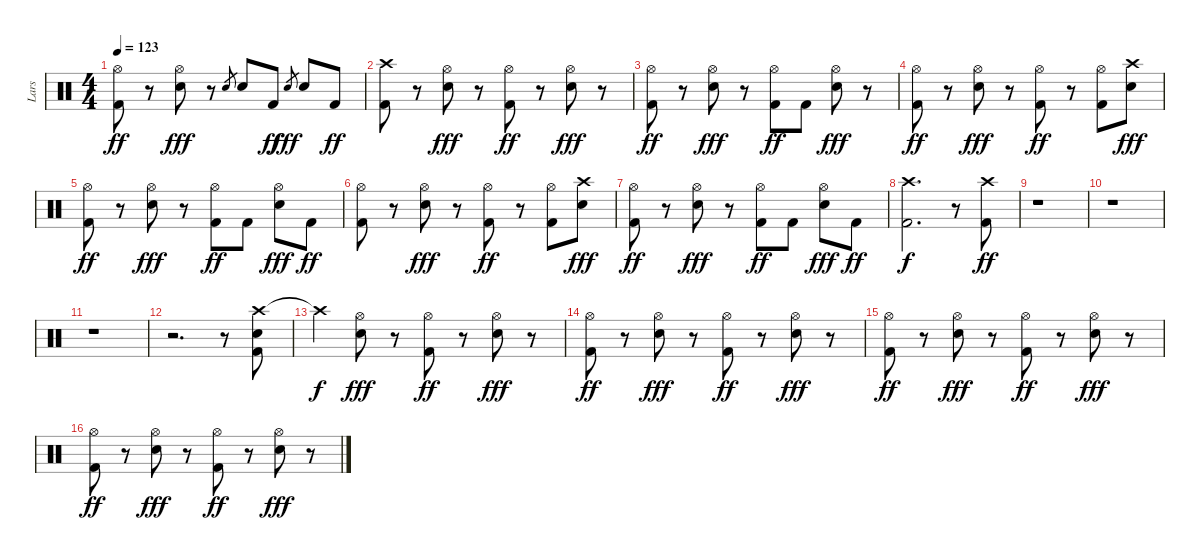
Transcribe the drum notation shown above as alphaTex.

\track ("Lars" "Lars") {instrument percussion}
\staff {score}
\articulation defaults
\ts (4 4)
\tempo 123
\clef neutral
\ks c
("Hi-Hat (open)" "Kick (hit) 2").8{dy ff} r.8 ("Hi-Hat (open)" "Electric Snare (hit)").8{dy fff} r.8 "Electric Snare (hit)".8{gr} "Electric Snare (hit)".8 "Kick (hit) 2".8{dy ff} "Electric Snare (hit)".8{gr dy fff} "Electric Snare (hit)".8 "Kick (hit) 2".8{dy ff} |
("Crash high (hit)" "Kick (hit) 2").8 r.8 ("Hi-Hat (open)" "Electric Snare (hit)").8{dy fff} r.8 ("Hi-Hat (open)" "Kick (hit) 2").8{dy ff} r.8 ("Hi-Hat (open)" "Electric Snare (hit)").8{dy fff} r.8 |
("Hi-Hat (open)" "Kick (hit) 2").8{dy ff} r.8 ("Hi-Hat (open)" "Electric Snare (hit)").8{dy fff} r.8 ("Hi-Hat (open)" "Kick (hit) 2").8{dy ff} "Kick (hit) 2".8 ("Hi-Hat (open)" "Electric Snare (hit)").8{dy fff} r.8 |
("Hi-Hat (open)" "Kick (hit) 2").8{dy ff} r.8 ("Hi-Hat (open)" "Electric Snare (hit)").8{dy fff} r.8 ("Hi-Hat (open)" "Kick (hit) 2").8{dy ff} r.8 ("Hi-Hat (open)" "Kick (hit) 2").8 ("Crash high (hit)" "Electric Snare (hit)").8{dy fff} |
("Hi-Hat (open)" "Kick (hit) 2").8{dy ff} r.8 ("Hi-Hat (open)" "Electric Snare (hit)").8{dy fff} r.8 ("Hi-Hat (open)" "Kick (hit) 2").8{dy ff} "Kick (hit) 2".8 ("Hi-Hat (open)" "Electric Snare (hit)").8{dy fff} "Kick (hit) 2".8{dy ff} |
("Hi-Hat (open)" "Kick (hit) 2").8 r.8 ("Hi-Hat (open)" "Electric Snare (hit)").8{dy fff} r.8 ("Hi-Hat (open)" "Kick (hit) 2").8{dy ff} r.8 ("Hi-Hat (open)" "Kick (hit) 2").8 ("Crash high (hit)" "Electric Snare (hit)").8{dy fff} |
("Hi-Hat (open)" "Kick (hit) 2").8{dy ff} r.8 ("Hi-Hat (open)" "Electric Snare (hit)").8{dy fff} r.8 ("Hi-Hat (open)" "Kick (hit) 2").8{dy ff} "Kick (hit) 2".8 ("Hi-Hat (open)" "Electric Snare (hit)").8{dy fff} "Kick (hit) 2".8{dy ff} |
("Crash high (hit)" "Kick (hit) 2").2{d dy f} r.8 ("Crash high (hit)" "Kick (hit) 2").8{dy ff} |
r.1 |
r.1 |
r.1 |
r.2{d} r.8 ("Crash high (hit)" "Electric Snare (hit)" "Kick (hit) 2").8 |
"Crash high (hit)"{t}.4{dy f} ("Hi-Hat (open)" "Electric Snare (hit)").8{dy fff} r.8 ("Hi-Hat (open)" "Kick (hit) 2").8{dy ff} r.8 ("Hi-Hat (open)" "Electric Snare (hit)").8{dy fff} r.8 |
("Hi-Hat (open)" "Kick (hit) 2").8{dy ff} r.8 ("Hi-Hat (open)" "Electric Snare (hit)").8{dy fff} r.8 ("Hi-Hat (open)" "Kick (hit) 2").8{dy ff} r.8 ("Hi-Hat (open)" "Electric Snare (hit)").8{dy fff} r.8 |
("Hi-Hat (open)" "Kick (hit) 2").8{dy ff} r.8 ("Hi-Hat (open)" "Electric Snare (hit)").8{dy fff} r.8 ("Hi-Hat (open)" "Kick (hit) 2").8{dy ff} r.8 ("Hi-Hat (open)" "Electric Snare (hit)").8{dy fff} r.8 |
("Hi-Hat (open)" "Kick (hit) 2").8{dy ff} r.8 ("Hi-Hat (open)" "Electric Snare (hit)").8{dy fff} r.8 ("Hi-Hat (open)" "Kick (hit) 2").8{dy ff} r.8 ("Hi-Hat (open)" "Electric Snare (hit)").8{dy fff} r.8
